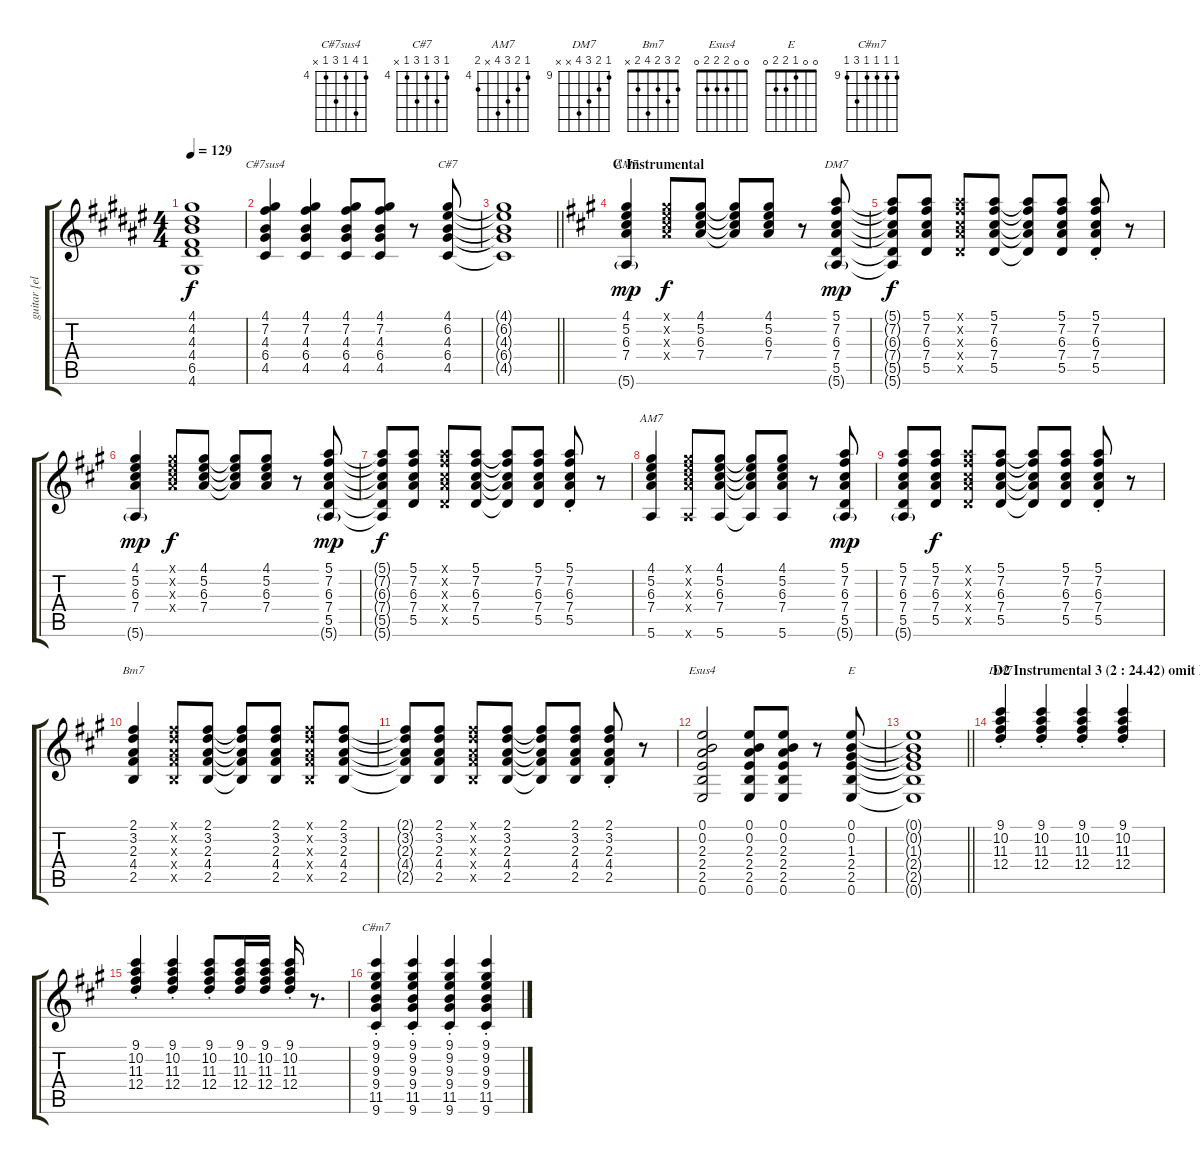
\track ("guitar [electric]" "guitar [el") {instrument acousticguitarsteel}
\staff {score tabs}
\tuning (E4 B3 G3 D3 A2 E2) {hide}
\chord ("C#7sus4" 4 7 4 6 4 x) {firstfret 4}
\chord ("C#7" 4 6 4 6 4 x) {firstfret 4}
\chord ("AM7" 4 5 6 7 x x) {firstfret 4}
\chord ("DM7" 5 7 6 7 5 x) {firstfret 5}
\chord ("AM7" 4 5 6 7 x 5) {firstfret 4}
\chord ("Bm7" 2 3 2 4 2 x)
\chord ("Esus4" 0 0 2 2 2 0)
\chord ("E" 0 0 1 2 2 0)
\chord ("DM7" 9 10 11 12 x x) {firstfret 9}
\chord ("C#m7" 9 9 9 9 11 9) {firstfret 9}
\ts (4 4)
\tempo 129
\clef g2
\ks f#
(4.1{t} 4.2{t} 4.3{t} 4.4{t} 6.5{t} 4.6{t}).1{dy f} |
(4.1 7.2 4.3 6.4 4.5).4{ch "C#7sus4" beam Up} (4.1 7.2 4.3 6.4 4.5).4{beam Up} (4.1 7.2 4.3 6.4 4.5).8{beam Up} (4.1 7.2 4.3 6.4 4.5).8{beam Up} r.8 (4.1 6.2 4.3 6.4 4.5).8{ch "C#7" beam Up} |
\barLineRight lightlight
(4.1{t} 6.2{t} 4.3{t} 6.4{t} 4.5{t}).1 |
\section ("" "C Instrumental")
\ks a
(4.1 5.2 6.3 7.4 5.6{g}).4{ch "AM7" dy mp} (4.1{x} 5.2{x} 6.3{x} 7.4{x}).8{dy f beam Up} (4.1 5.2 6.3 7.4).8{beam Up} (4.1{t} 5.2{t} 6.3{t} 7.4{t}).8{beam Up} (4.1 5.2 6.3 7.4).8{beam Up} r.8 (5.1 7.2 6.3 7.4 5.5 5.6{g}).8{ch "DM7" dy mp} |
(5.1{t} 7.2{t} 6.3{t} 7.4{t} 5.5{t} 5.6{t}).8{dy f} (5.1 7.2 6.3 7.4 5.5).8 (5.1{x} 7.2{x} 6.3{x} 7.4{x} 5.5{x}).8{beam Up} (5.1 7.2 6.3 7.4 5.5).8{beam Up} (5.1{t} 7.2{t} 6.3{t} 7.4{t} 5.5{t}).8{beam Up} (5.1 7.2 6.3 7.4 5.5).8{beam Up} (5.1{st} 7.2{st} 6.3{st} 7.4{st} 5.5{st}).8{beam Up} r.8 |
(4.1 5.2 6.3 7.4 5.6{g}).4{dy mp} (4.1{x} 5.2{x} 6.3{x} 7.4{x}).8{dy f beam Up} (4.1 5.2 6.3 7.4).8{beam Up} (4.1{t} 5.2{t} 6.3{t} 7.4{t}).8{beam Up} (4.1 5.2 6.3 7.4).8{beam Up} r.8 (5.1 7.2 6.3 7.4 5.5 5.6{g}).8{dy mp} |
(5.1{t} 7.2{t} 6.3{t} 7.4{t} 5.5{t} 5.6{t}).8{dy f} (5.1 7.2 6.3 7.4 5.5).8 (5.1{x} 7.2{x} 6.3{x} 7.4{x} 5.5{x}).8{beam Up} (5.1 7.2 6.3 7.4 5.5).8{beam Up} (5.1{t} 7.2{t} 6.3{t} 7.4{t} 5.5{t}).8{beam Up} (5.1 7.2 6.3 7.4 5.5).8{beam Up} (5.1{st} 7.2{st} 6.3{st} 7.4{st} 5.5{st}).8{beam Up} r.8 |
(4.1 5.2 6.3 7.4 5.6).4{ch "AM7"} (4.1{x} 5.2{x} 6.3{x} 7.4{x} 5.6{x}).8 (4.1 5.2 6.3 7.4 5.6).8 (4.1{t} 5.2{t} 6.3{t} 7.4{t} 5.6{t}).8 (4.1 5.2 6.3 7.4 5.6).8 r.8 (5.1 7.2 6.3 7.4 5.5 5.6{g}).8{dy mp} |
(5.1 7.2 6.3 7.4 5.5 5.6{g}).8 (5.1 7.2 6.3 7.4 5.5).8{dy f} (5.1{x} 7.2{x} 6.3{x} 7.4{x} 5.5{x}).8{beam Up} (5.1 7.2 6.3 7.4 5.5).8{beam Up} (5.1{t} 7.2{t} 6.3{t} 7.4{t} 5.5{t}).8{beam Up} (5.1 7.2 6.3 7.4 5.5).8{beam Up} (5.1{st} 7.2{st} 6.3{st} 7.4{st} 5.5{st}).8{beam Up} r.8 |
(2.1 3.2 2.3 4.4 2.5).4{ch "Bm7"} (2.1{x} 3.2{x} 2.3{x} 4.4{x} 2.5{x}).8 (2.1 3.2 2.3 4.4 2.5).8 (2.1{t} 3.2{t} 2.3{t} 4.4{t} 2.5{t}).8 (2.1 3.2 2.3 4.4 2.5).8 (2.1{x} 3.2{x} 2.3{x} 4.4{x} 2.5{x}).8 (2.1 3.2 2.3 4.4 2.5).8 |
(2.1{t} 3.2{t} 2.3{t} 4.4{t} 2.5{t}).8 (2.1 3.2 2.3 4.4 2.5).8 (2.1{x} 3.2{x} 2.3{x} 4.4{x} 2.5{x}).8 (2.1 3.2 2.3 4.4 2.5).8 (2.1{t} 3.2{t} 2.3{t} 4.4{t} 2.5{t}).8 (2.1 3.2 2.3 4.4 2.5).8 (2.1{st} 3.2{st} 2.3{st} 4.4{st} 2.5{st}).8 r.8 |
(0.1 0.2 2.3 2.4 2.5 0.6).2{ch "Esus4"} (0.1 0.2 2.3 2.4 2.5 0.6).8 (0.1 0.2 2.3 2.4 2.5 0.6).8 r.8 (0.1 0.2 1.3 2.4 2.5 0.6).8{ch "E"} |
\barLineRight lightlight
(0.1{t} 0.2{t} 1.3{t} 2.4{t} 2.5{t} 0.6{t}).1 |
\section ("" "D2 Instrumental 3 (2 : 24.42) omit last 2 bars of D")
(9.1{st} 10.2{st} 11.3{st} 12.4{st}).4{ch "DM7" beam Up} (9.1{st} 10.2{st} 11.3{st} 12.4{st}).4{beam Up} (9.1{st} 10.2{st} 11.3{st} 12.4{st}).4{beam Up} (9.1{st} 10.2{st} 11.3{st} 12.4{st}).4{beam Up} |
(9.1{st} 10.2{st} 11.3{st} 12.4{st}).4{beam Up} (9.1{st} 10.2{st} 11.3{st} 12.4{st}).4{beam Up} (9.1{st} 10.2{st} 11.3{st} 12.4{st}).8{beam Up} (9.1 10.2 11.3 12.4).16{beam Up} (9.1 10.2 11.3 12.4).16{beam Up} (9.1 10.2 11.3 12.4{st}).16{beam Up} r.8{d} |
(9.1{st} 9.2{st} 9.3{st} 9.4{st} 11.5{st} 9.6{st}).4{ch "C#m7" beam Up} (9.1{st} 9.2{st} 9.3{st} 9.4{st} 11.5{st} 9.6{st}).4{beam Up} (9.1{st} 9.2{st} 9.3{st} 9.4{st} 11.5{st} 9.6{st}).4{beam Up} (9.1{st} 9.2{st} 9.3{st} 9.4{st} 11.5{st} 9.6{st}).4{beam Up}
